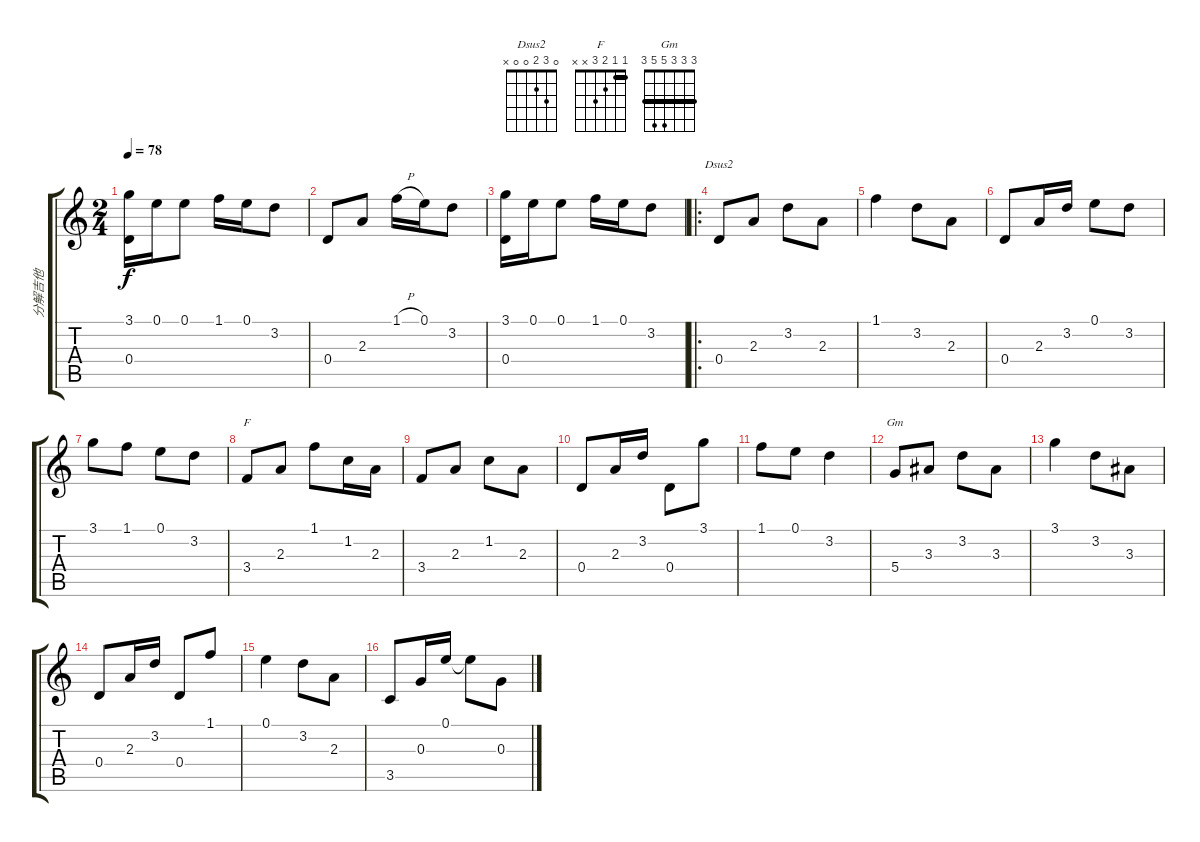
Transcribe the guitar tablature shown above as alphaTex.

\track ("分解吉他" "分解吉他") {instrument acousticguitarnylon}
\staff {score tabs}
\tuning (E4 B3 G3 D3 A2 E2) {hide}
\chord ("Dsus2" 0 3 2 0 0 x)
\chord ("F" 1 1 2 3 x x) {barre 1}
\chord ("Gm" 3 3 3 5 5 3) {barre 3}
\ts (2 4)
\tempo 78
\clef g2
\ks c
(3.1 0.4).16{dy f} 0.1.16 0.1.8 1.1.16 0.1.16 3.2.8 |
0.4.8 2.3.8 1.1{h}.16 0.1.16 3.2.8 |
(3.1 0.4).16 0.1.16 0.1.8 1.1.16 0.1.16 3.2.8 |
\ro
0.4.8{ch "Dsus2"} 2.3.8 3.2.8 2.3.8 |
1.1.4 3.2.8 2.3.8 |
0.4.8 2.3.16 3.2.16 0.1.8 3.2.8 |
3.1.8 1.1.8 0.1.8 3.2.8 |
3.4.8{ch "F"} 2.3.8 1.1.8 1.2.16 2.3.16 |
3.4.8 2.3.8 1.2.8 2.3.8 |
0.4.8 2.3.16 3.2.16 0.4.8 3.1.8 |
1.1.8 0.1.8 3.2.4 |
5.4.8{ch "Gm"} 3.3.8 3.2.8 3.3.8 |
3.1.4 3.2.8 3.3.8 |
0.4.8 2.3.16 3.2.16 0.4.8 1.1.8 |
0.1.4 3.2.8 2.3.8 |
3.5.8 0.3.16 0.1.16 0.1{t}.8 0.3.8
